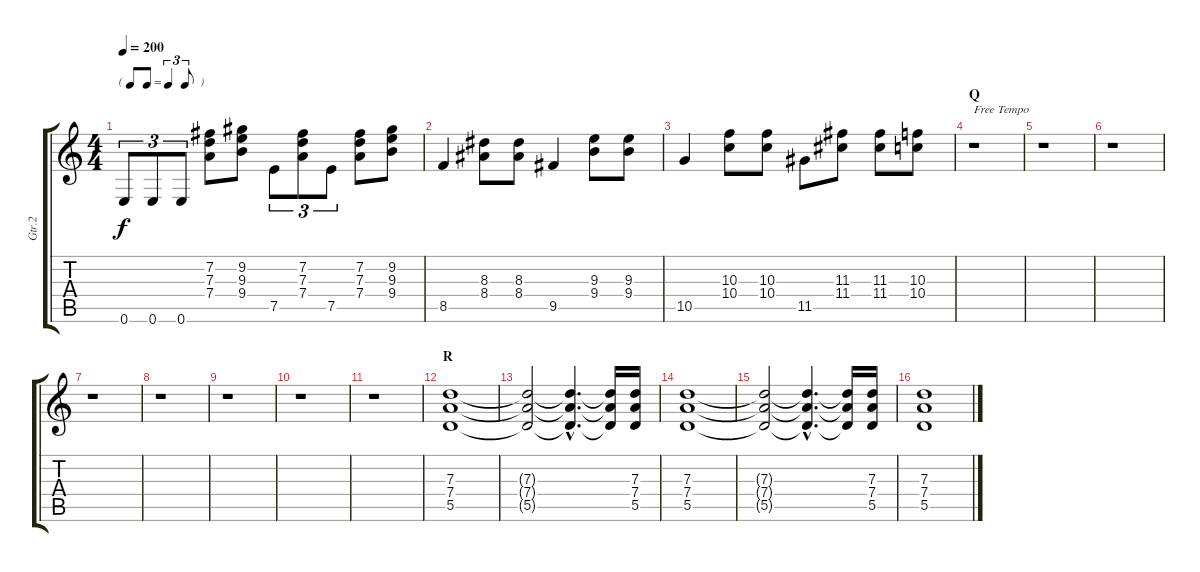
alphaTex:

\track ("Gtr.2" "Gtr.2") {instrument overdrivenguitar}
\staff {score tabs}
\tuning (E4 B3 G3 D3 A2 E2) {hide}
\ts (4 4)
\tf triplet8th
\tempo 200
\clef g2
\ks c
0.6.8{tu (3 2) dy f} 0.6.8{tu (3 2)} 0.6.8{tu (3 2)} (7.2 7.3 7.4).8 (9.2 9.3 9.4).8 7.5.8{tu (3 2)} (7.2 7.3 7.4).8{tu (3 2)} 7.5.8{tu (3 2)} (7.2 7.3 7.4).8 (9.2 9.3 9.4).8 |
8.5.4 (8.3 8.4).8 (8.3 8.4).8 9.5.4 (9.3 9.4).8 (9.3 9.4).8 |
10.5.4 (10.3 10.4).8 (10.3 10.4).8 11.5.8 (11.3 11.4).8 (11.3 11.4).8 (10.3 10.4).8 |
\section ("" "Q")
r.1{txt "Free Tempo"} |
r.1 |
r.1 |
r.1 |
r.1 |
r.1 |
r.1 |
r.1 |
\section ("" "R")
(7.3 7.4 5.5).1 |
(7.3{t} 7.4{t} 5.5{t}).2 (7.3{hac t} 7.4{hac t} 5.5{hac t}).4{d} (7.3{t} 7.4{t} 5.5{t}).16 (7.3 7.4 5.5).16 |
(7.3 7.4 5.5).1 |
(7.3{t} 7.4{t} 5.5{t}).2 (7.3{hac t} 7.4{hac t} 5.5{hac t}).4{d} (7.3{t} 7.4{t} 5.5{t}).16 (7.3 7.4 5.5).16 |
(7.3 7.4 5.5).1
